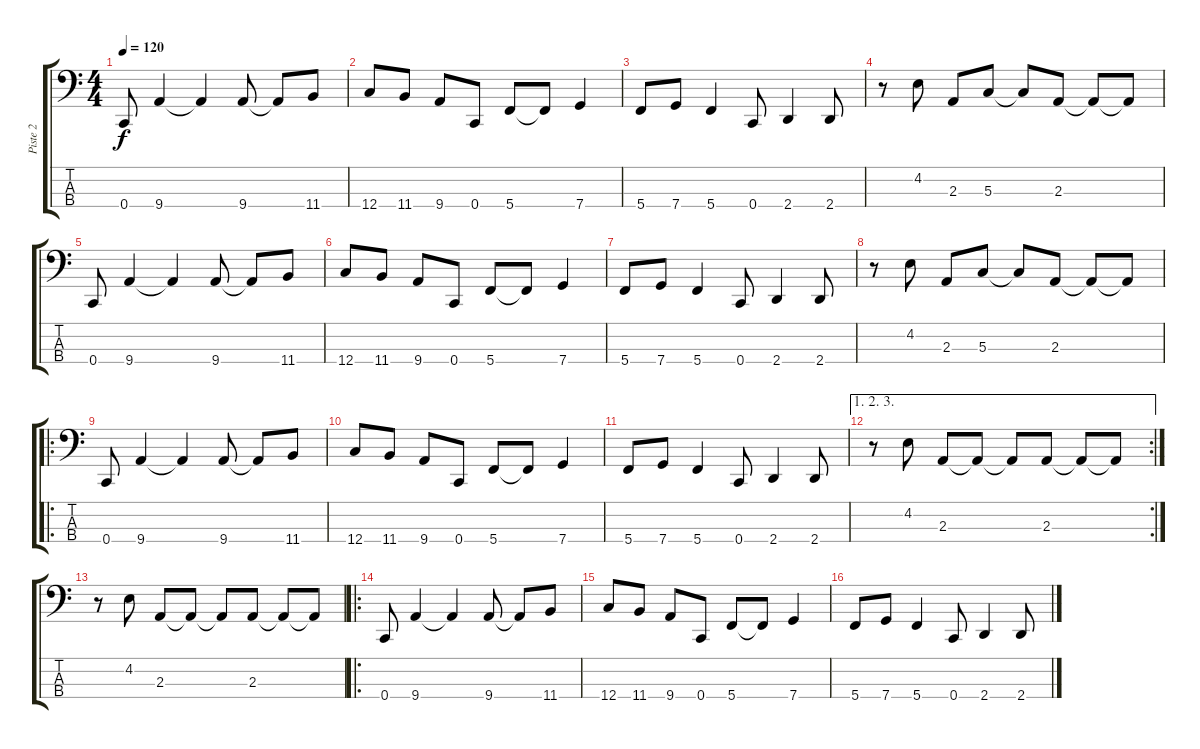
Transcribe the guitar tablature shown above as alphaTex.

\track ("Piste 2" "Piste 2") {instrument electricbassfinger}
\staff {score tabs}
\tuning (F2 C2 G1 C1) {hide}
\ts (4 4)
\tempo 120
\clef f4
\ks c
0.4.8{dy f instrument electricbassfinger} 9.4.4 9.4{t}.4 9.4.8 9.4{t}.8 11.4.8 |
12.4.8 11.4.8 9.4.8 0.4.8 5.4.8 5.4{t}.8 7.4.4 |
5.4.8 7.4.8 5.4.4 0.4.8 2.4.4 2.4.8 |
r.8 4.2.8 2.3.8 5.3.8 5.3{t}.8 2.3.8 2.3{t}.8 2.3{t}.8 |
0.4.8 9.4.4 9.4{t}.4 9.4.8 9.4{t}.8 11.4.8 |
12.4.8 11.4.8 9.4.8 0.4.8 5.4.8 5.4{t}.8 7.4.4 |
5.4.8 7.4.8 5.4.4 0.4.8 2.4.4 2.4.8 |
r.8 4.2.8 2.3.8 5.3.8 5.3{t}.8 2.3.8 2.3{t}.8 2.3{t}.8 |
\ro
0.4.8 9.4.4 9.4{t}.4 9.4.8 9.4{t}.8 11.4.8 |
12.4.8 11.4.8 9.4.8 0.4.8 5.4.8 5.4{t}.8 7.4.4 |
5.4.8 7.4.8 5.4.4 0.4.8 2.4.4 2.4.8 |
\ae (1 2 3)
\rc 2
r.8 4.2.8 2.3.8 2.3{t}.8 2.3{t}.8 2.3.8 2.3{t}.8 2.3{t}.8 |
r.8 4.2.8 2.3.8 2.3{t}.8 2.3{t}.8 2.3.8 2.3{t}.8 2.3{t}.8 |
\ro
0.4.8 9.4.4 9.4{t}.4 9.4.8 9.4{t}.8 11.4.8 |
12.4.8 11.4.8 9.4.8 0.4.8 5.4.8 5.4{t}.8 7.4.4 |
5.4.8 7.4.8 5.4.4 0.4.8 2.4.4 2.4.8
